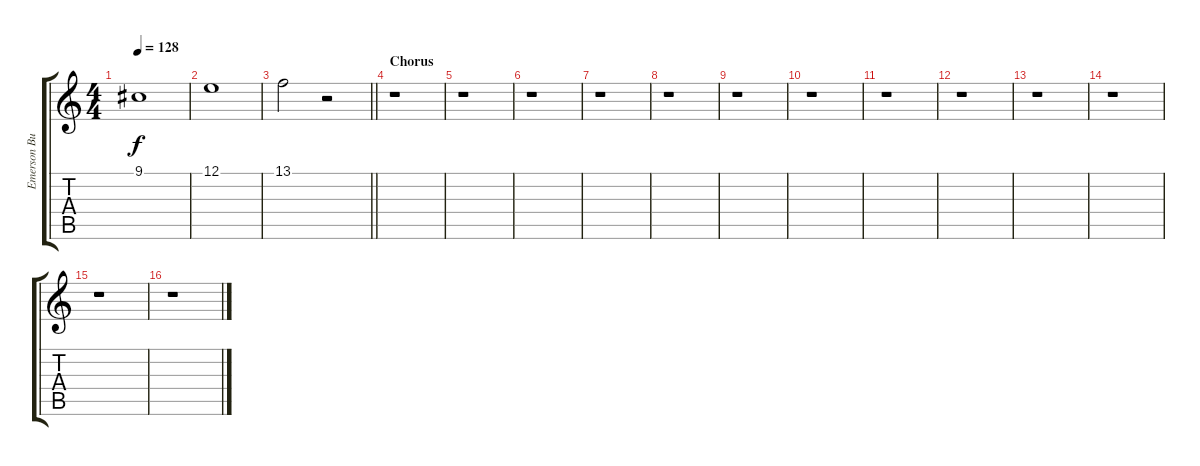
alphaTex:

\track ("Emerson Burton (Keyboard)" "Emerson Bu") {instrument stringensemble2}
\staff {score tabs}
\tuning (E4 B3 G3 D3 A2 E2) {hide}
\ts (4 4)
\tempo 128
\clef g2
\ks c
9.1.1{dy f} |
12.1.1 |
\barLineRight lightlight
13.1.2 r.2 |
\section ("" "Chorus")
r.1 |
r.1 |
r.1 |
r.1 |
r.1 |
r.1 |
r.1 |
r.1 |
r.1 |
r.1 |
r.1 |
r.1 |
r.1
